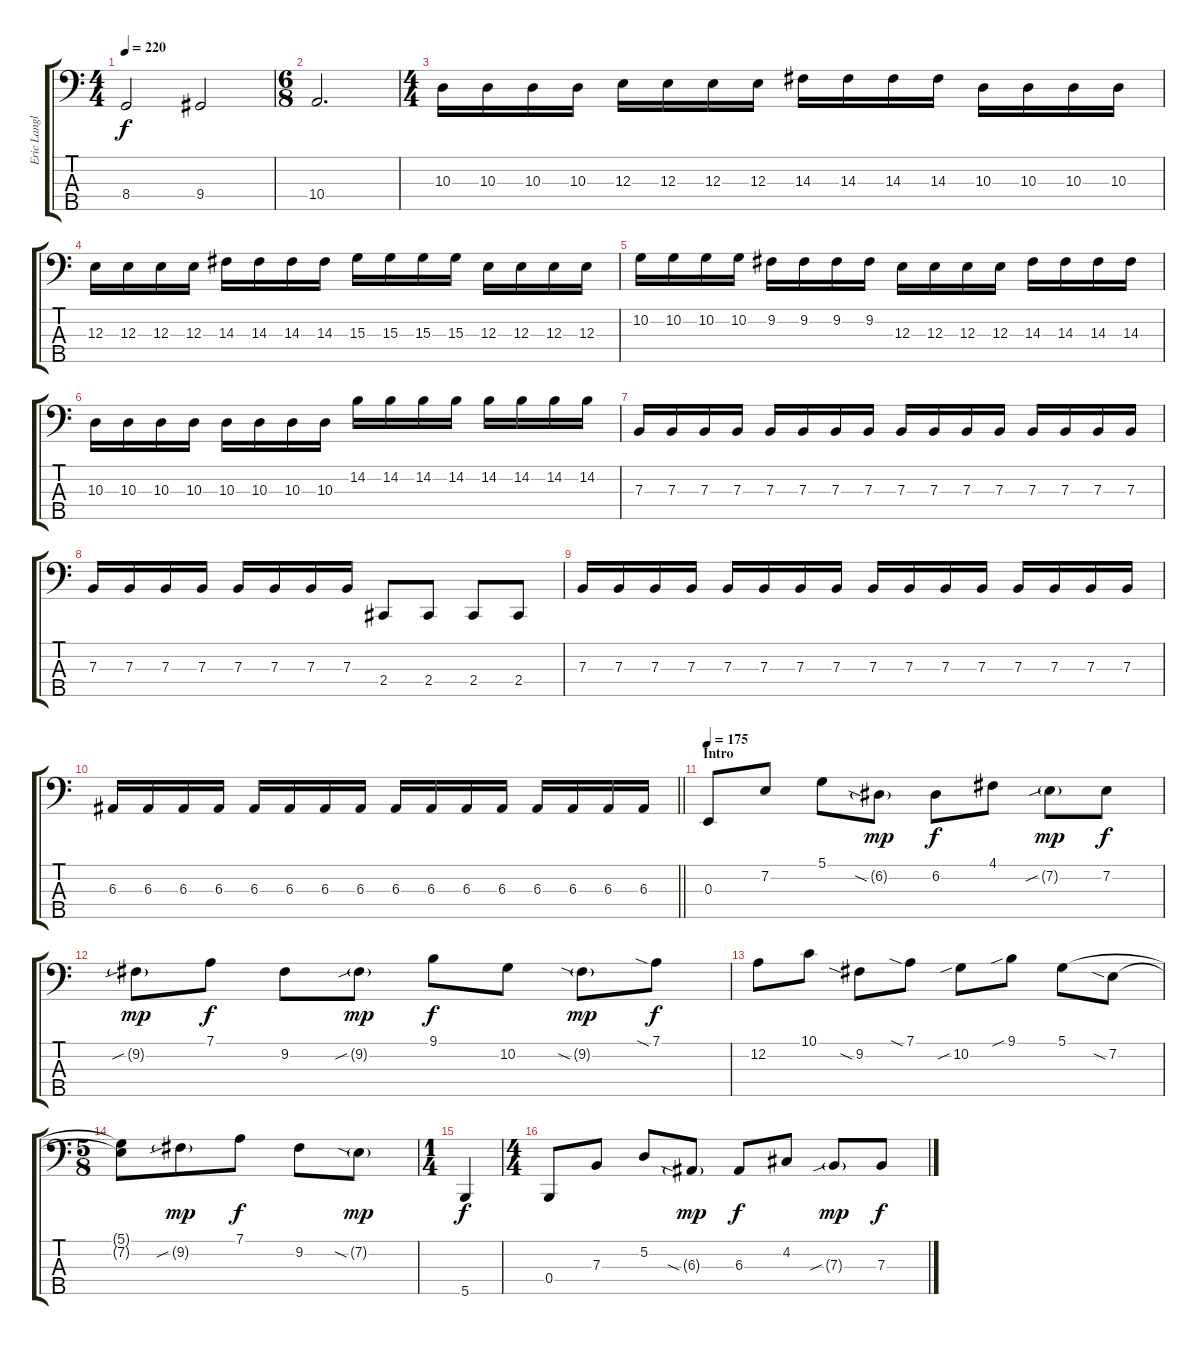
\track ("Eric Langlois" "Eric Langl") {instrument electricbassfinger}
\staff {score tabs}
\tuning (D2 A1 E1 B0 Gb0) {hide}
\ts (4 4)
\tempo 220
\clef f4
\ks c
8.4.2{dy f} 9.4.2 |
\ts (6 8)
10.4.2{d} |
\ts (4 4)
10.3.16 10.3.16 10.3.16 10.3.16 12.3.16 12.3.16 12.3.16 12.3.16 14.3.16 14.3.16 14.3.16 14.3.16 10.3.16 10.3.16 10.3.16 10.3.16 |
12.3.16 12.3.16 12.3.16 12.3.16 14.3.16 14.3.16 14.3.16 14.3.16 15.3.16 15.3.16 15.3.16 15.3.16 12.3.16 12.3.16 12.3.16 12.3.16 |
10.2.16 10.2.16 10.2.16 10.2.16 9.2.16 9.2.16 9.2.16 9.2.16 12.3.16 12.3.16 12.3.16 12.3.16 14.3.16 14.3.16 14.3.16 14.3.16 |
10.3.16 10.3.16 10.3.16 10.3.16 10.3.16 10.3.16 10.3.16 10.3.16 14.2.16 14.2.16 14.2.16 14.2.16 14.2.16 14.2.16 14.2.16 14.2.16 |
7.3.16 7.3.16 7.3.16 7.3.16 7.3.16 7.3.16 7.3.16 7.3.16 7.3.16 7.3.16 7.3.16 7.3.16 7.3.16 7.3.16 7.3.16 7.3.16 |
7.3.16 7.3.16 7.3.16 7.3.16 7.3.16 7.3.16 7.3.16 7.3.16 2.4.8 2.4.8 2.4.8 2.4.8 |
7.3.16 7.3.16 7.3.16 7.3.16 7.3.16 7.3.16 7.3.16 7.3.16 7.3.16 7.3.16 7.3.16 7.3.16 7.3.16 7.3.16 7.3.16 7.3.16 |
\barLineRight lightlight
6.3.16 6.3.16 6.3.16 6.3.16 6.3.16 6.3.16 6.3.16 6.3.16 6.3.16 6.3.16 6.3.16 6.3.16 6.3.16 6.3.16 6.3.16 6.3.16 |
\section ("" "Intro")
\tempo 175
0.3.8{volume 10 instrument electricbassfinger} 7.2.8 5.1.8 6.2{sia g}.8{dy mp} 6.2.8{dy f} 4.1.8 7.2{sib g}.8{dy mp} 7.2.8{dy f} |
9.2{sib g}.8{dy mp} 7.1.8{dy f} 9.2.8 9.2{sib g}.8{dy mp} 9.1.8{dy f} 10.2.8 9.2{sia g}.8{dy mp} 7.1{sia}.8{dy f} |
12.2.8 10.1.8 9.2{sia}.8 7.1{sia}.8 10.2{sib}.8 9.1{sib}.8 5.1.8 7.2{sia}.8 |
\ts (5 8)
(5.1{t} 7.2{t}).8 9.2{sib g}.8{dy mp} 7.1.8{dy f} 9.2.8 7.2{sia g}.8{dy mp} |
\ts (1 4)
5.5.4{dy f volume 16 instrument electricbassfinger} |
\ts (4 4)
0.4.8{volume 10 instrument electricbassfinger} 7.3.8 5.2.8 6.3{sia g}.8{dy mp} 6.3.8{dy f} 4.2.8 7.3{sib g}.8{dy mp} 7.3.8{dy f}
